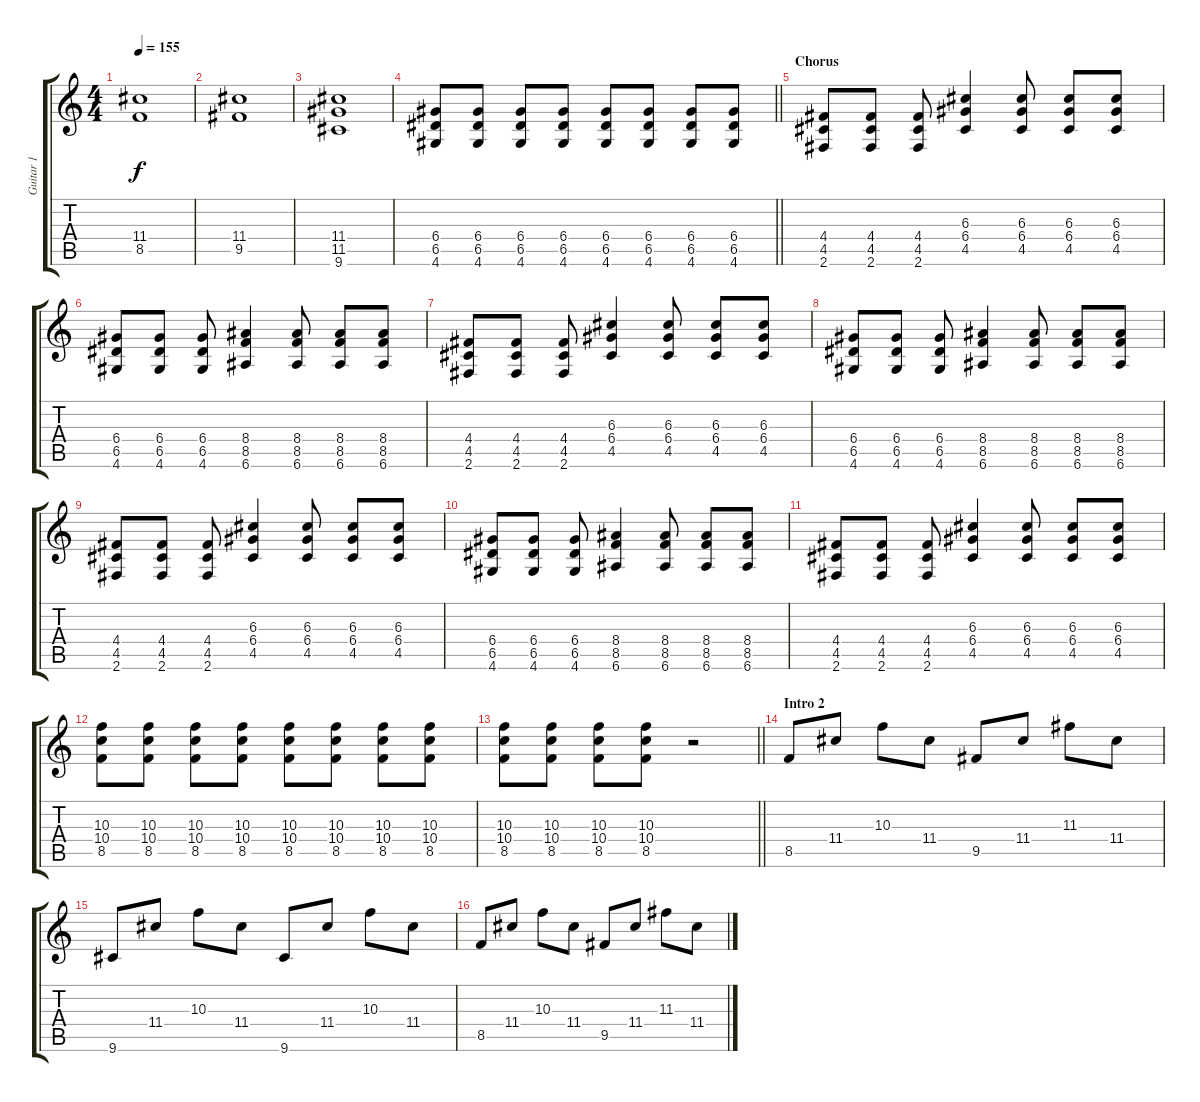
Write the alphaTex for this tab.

\track ("Guitar 1" "Guitar 1") {instrument overdrivenguitar}
\staff {score tabs}
\tuning (E4 B3 G3 D3 A2 E2) {hide}
\ts (4 4)
\tempo 155
\clef g2
\ks c
(11.4 8.5).1{dy f} |
(11.4 9.5).1 |
(11.4 11.5 9.6).1 |
\barLineRight lightlight
(6.4 6.5 4.6).8 (6.4 6.5 4.6).8 (6.4 6.5 4.6).8 (6.4 6.5 4.6).8 (6.4 6.5 4.6).8 (6.4 6.5 4.6).8 (6.4 6.5 4.6).8 (6.4 6.5 4.6).8 |
\section ("" "Chorus")
(4.4 4.5 2.6).8 (4.4 4.5 2.6).8 (4.4 4.5 2.6).8 (6.3 6.4 4.5).4 (6.3 6.4 4.5).8 (6.3 6.4 4.5).8 (6.3 6.4 4.5).8 |
(6.4 6.5 4.6).8 (6.4 6.5 4.6).8 (6.4 6.5 4.6).8 (8.4 8.5 6.6).4 (8.4 8.5 6.6).8 (8.4 8.5 6.6).8 (8.4 8.5 6.6).8 |
(4.4 4.5 2.6).8 (4.4 4.5 2.6).8 (4.4 4.5 2.6).8 (6.3 6.4 4.5).4 (6.3 6.4 4.5).8 (6.3 6.4 4.5).8 (6.3 6.4 4.5).8 |
(6.4 6.5 4.6).8 (6.4 6.5 4.6).8 (6.4 6.5 4.6).8 (8.4 8.5 6.6).4 (8.4 8.5 6.6).8 (8.4 8.5 6.6).8 (8.4 8.5 6.6).8 |
(4.4 4.5 2.6).8 (4.4 4.5 2.6).8 (4.4 4.5 2.6).8 (6.3 6.4 4.5).4 (6.3 6.4 4.5).8 (6.3 6.4 4.5).8 (6.3 6.4 4.5).8 |
(6.4 6.5 4.6).8 (6.4 6.5 4.6).8 (6.4 6.5 4.6).8 (8.4 8.5 6.6).4 (8.4 8.5 6.6).8 (8.4 8.5 6.6).8 (8.4 8.5 6.6).8 |
(4.4 4.5 2.6).8 (4.4 4.5 2.6).8 (4.4 4.5 2.6).8 (6.3 6.4 4.5).4 (6.3 6.4 4.5).8 (6.3 6.4 4.5).8 (6.3 6.4 4.5).8 |
(10.3 10.4 8.5).8 (10.3 10.4 8.5).8 (10.3 10.4 8.5).8 (10.3 10.4 8.5).8 (10.3 10.4 8.5).8 (10.3 10.4 8.5).8 (10.3 10.4 8.5).8 (10.3 10.4 8.5).8 |
\barLineRight lightlight
(10.3 10.4 8.5).8 (10.3 10.4 8.5).8 (10.3 10.4 8.5).8 (10.3 10.4 8.5).8 r.2 |
\section ("" "Intro 2")
8.5.8 11.4.8 10.3.8 11.4.8 9.5.8 11.4.8 11.3.8 11.4.8 |
9.6.8 11.4.8 10.3.8 11.4.8 9.6.8 11.4.8 10.3.8 11.4.8 |
8.5.8 11.4.8 10.3.8 11.4.8 9.5.8 11.4.8 11.3.8 11.4.8
